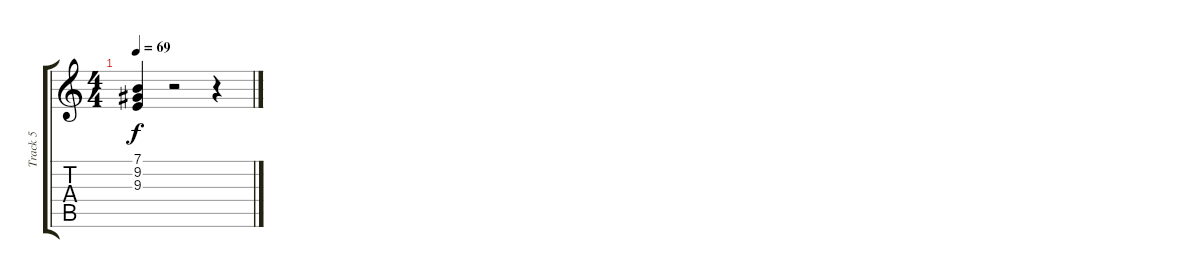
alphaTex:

\track ("Track 5" "Track 5") {instrument stringensemble1}
\staff {score tabs}
\tuning (E4 B3 G3 D3 A2 E2) {hide}
\ts (4 4)
\tempo 69
\clef g2
\ks c
(7.1{t} 9.2{t} 9.3{t}).4{dy f} r.2 r.4
